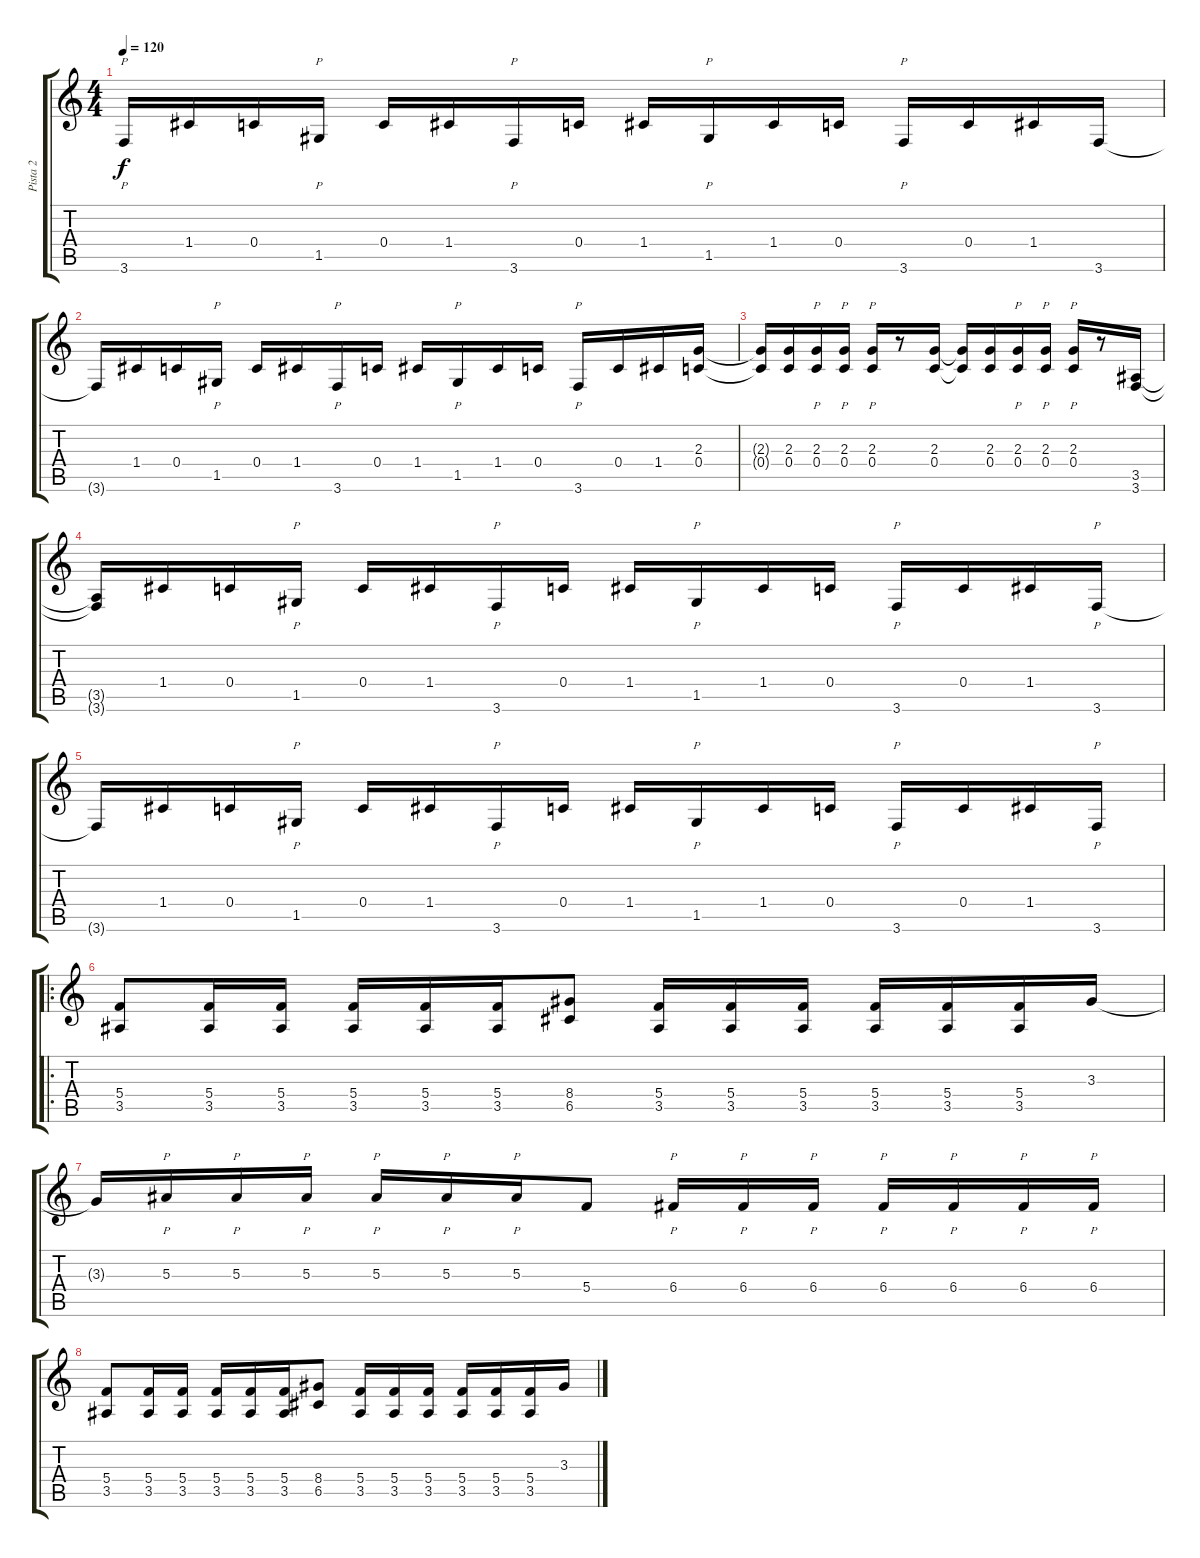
\track ("Pista 2" "Pista 2") {instrument overdrivenguitar}
\staff {score tabs}
\tuning (D4 A3 F3 C3 G2 D2) {hide}
\ts (4 4)
\tempo 120
\clef g2
\ks c
3.6.16{p dy f instrument overdrivenguitar} 1.4.16 0.4.16 1.5.16{p} 0.4.16 1.4.16 3.6.16{p} 0.4.16 1.4.16 1.5.16{p} 1.4.16 0.4.16 3.6.16{p} 0.4.16 1.4.16 3.6.16 |
3.6{t}.16 1.4.16 0.4.16 1.5.16{p} 0.4.16 1.4.16 3.6.16{p} 0.4.16 1.4.16 1.5.16{p} 1.4.16 0.4.16 3.6.16{p} 0.4.16 1.4.16 (2.3 0.4).16 |
(2.3{t} 0.4{t}).16 (2.3 0.4).16 (2.3 0.4).16{p} (2.3 0.4).16{p} (2.3 0.4).16{p} r.8 (2.3 0.4).16 (2.3{t} 0.4{t}).16 (2.3 0.4).16 (2.3 0.4).16{p} (2.3 0.4).16{p} (2.3 0.4).16{p} r.8 (3.5 3.6).16 |
(3.5{t} 3.6{t}).16 1.4.16 0.4.16 1.5.16{p} 0.4.16 1.4.16 3.6.16{p} 0.4.16 1.4.16 1.5.16{p} 1.4.16 0.4.16 3.6.16{p} 0.4.16 1.4.16 3.6.16{p} |
3.6{t}.16 1.4.16 0.4.16 1.5.16{p} 0.4.16 1.4.16 3.6.16{p} 0.4.16 1.4.16 1.5.16{p} 1.4.16 0.4.16 3.6.16{p} 0.4.16 1.4.16 3.6.16{p} |
\ro
(5.4 3.5).8 (5.4 3.5).16 (5.4 3.5).16 (5.4 3.5).16 (5.4 3.5).16 (5.4 3.5).16 (8.4 6.5).8 (5.4 3.5).16 (5.4 3.5).16 (5.4 3.5).16 (5.4 3.5).16 (5.4 3.5).16 (5.4 3.5).16 3.3.16 |
3.3{t}.16 5.3.16{p} 5.3.16{p} 5.3.16{p} 5.3.16{p} 5.3.16{p} 5.3.16{p} 5.4.8 6.4.16{p} 6.4.16{p} 6.4.16{p} 6.4.16{p} 6.4.16{p} 6.4.16{p} 6.4.16{p} |
(5.4 3.5).8 (5.4 3.5).16 (5.4 3.5).16 (5.4 3.5).16 (5.4 3.5).16 (5.4 3.5).16 (8.4 6.5).8 (5.4 3.5).16 (5.4 3.5).16 (5.4 3.5).16 (5.4 3.5).16 (5.4 3.5).16 (5.4 3.5).16 3.3.16
